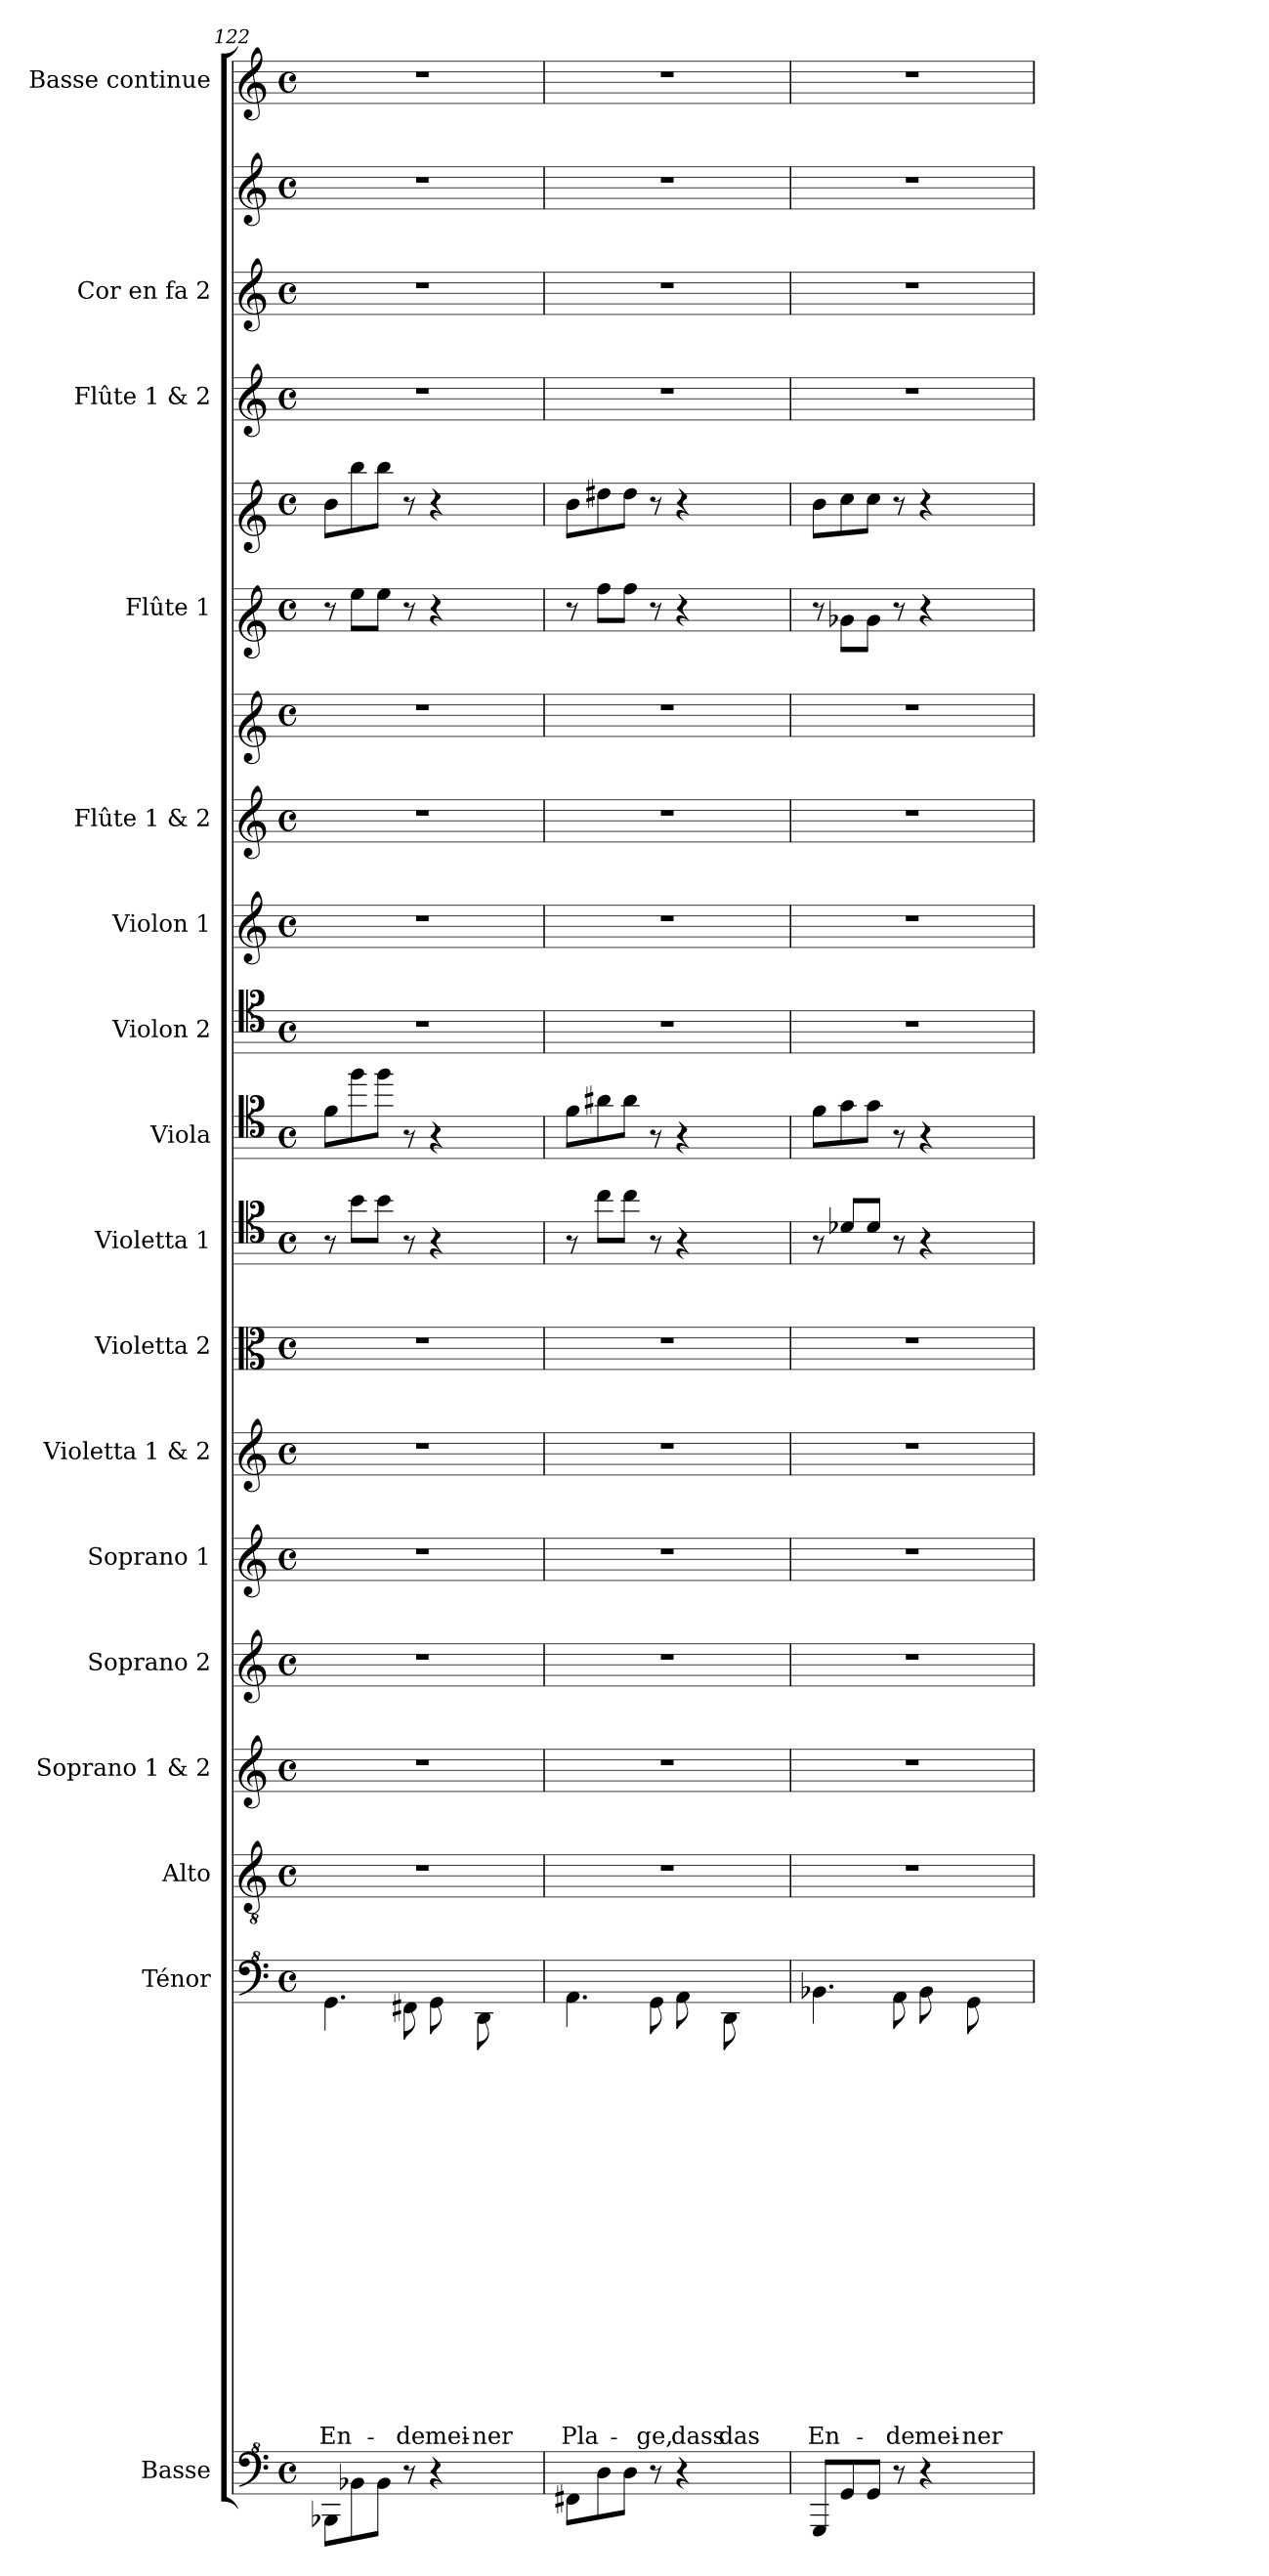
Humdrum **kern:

**kern	**kern	**text	**text	**text	**text	**text	**text	**text	**text	**text	**text	**text	**text	**text	**text	**text	**text	**text	**kern	**kern	**kern	**kern	**kern	**kern	**kern	**kern	**kern	**kern	**kern	**kern	**kern	**kern	**kern	**kern	**kern	**kern
*part17	*part16	*part16	*part16	*part16	*part16	*part16	*part16	*part16	*part16	*part16	*part16	*part16	*part16	*part16	*part16	*part16	*part16	*part16	*part15	*part14	*part13	*part12	*part11	*part10	*part9	*part8	*part7	*part6	*part5	*part5	*part4	*part4	*part3	*part2	*part2	*part1
*staff20	*staff19	*staff19	*staff19	*staff19	*staff19	*staff19	*staff19	*staff19	*staff19	*staff19	*staff19	*staff19	*staff19	*staff19	*staff19	*staff19	*staff19	*staff19	*staff18	*staff17	*staff16	*staff15	*staff14	*staff13	*staff12	*staff11	*staff10	*staff9	*staff8	*staff7	*staff6	*staff5	*staff4	*staff3	*staff2	*staff1
*I"Basse	*I"Ténor	*	*	*	*	*	*	*	*	*	*	*	*	*	*	*	*	*	*I"Alto	*I"Soprano 1 & 2	*I"Soprano 2	*I"Soprano 1	*I"Violetta 1 & 2	*I"Violetta 2	*I"Violetta 1	*I"Viola	*I"Violon 2	*I"Violon 1	*I"Flûte 1 & 2	*	*I"Flûte 1	*	*I"Flûte 1 & 2	*I"Cor en fa 2	*	*I"Basse continue
*I'Bas	*I'T	*	*	*	*	*	*	*	*	*	*	*	*	*	*	*	*	*	*I'A	*	*I'S 2	*I'S 1	*	*I'Vta 2	*I'Vta 1	*I'Vla	*I'Vln 2	*I'Vln 1	*I'Vln 1	*	*I'Fl 1	*	*	*I'Cor 2	*	*I'BC
*clefF^4	*clefF^4	*	*	*	*	*	*	*	*	*	*	*	*	*	*	*	*	*	*clefGv2	*clefG2	*clefG2	*clefG2	*clefG2	*clefC3	*clefC5	*clefC5	*clefC5	*clefG2	*clefG2	*clefG1	*clefG1	*clefG1	*clefG2	*clefG2	*clefG2	*clefG2
*ITrd7c12	*	*	*	*	*	*	*	*	*	*	*	*	*	*	*	*	*	*	*	*	*	*	*	*	*	*	*	*	*	*	*	*	*	*	*ITrd4c7	*ITrd4c7
*k[]	*k[]	*	*	*	*	*	*	*	*	*	*	*	*	*	*	*	*	*	*k[]	*k[]	*k[]	*k[]	*k[]	*k[]	*k[]	*k[]	*k[]	*k[]	*k[]	*k[]	*k[]	*k[]	*k[]	*k[]	*k[b-]	*k[b-]
*C:	*C:	*	*	*	*	*	*	*	*	*	*	*	*	*	*	*	*	*	*C:	*C:	*C:	*C:	*C:	*C:	*C:	*C:	*C:	*C:	*C:	*C:	*C:	*C:	*C:	*C:	*F:	*F:
*M4/4	*M4/4	*	*	*	*	*	*	*	*	*	*	*	*	*	*	*	*	*	*M4/4	*M4/4	*M4/4	*M4/4	*M4/4	*M4/4	*M4/4	*M4/4	*M4/4	*M4/4	*M4/4	*M4/4	*M4/4	*M4/4	*M4/4	*M4/4	*M4/4	*M4/4
*met(c)	*met(c)	*	*	*	*	*	*	*	*	*	*	*	*	*	*	*	*	*	*met(c)	*met(c)	*met(c)	*met(c)	*met(c)	*met(c)	*met(c)	*met(c)	*met(c)	*met(c)	*met(c)	*met(c)	*met(c)	*met(c)	*met(c)	*met(c)	*met(c)	*met(c)
=122	=122	=122	=122	=122	=122	=122	=122	=122	=122	=122	=122	=122	=122	=122	=122	=122	=122	=122	=122	=122	=122	=122	=122	=122	=122	=122	=122	=122	=122	=122	=122	=122	=122	=122	=122	=122
8BBB-\L	4.G\	.	.	.	.	.	.	.	.	.	.	.	.	.	.	.	.	En-	1r	1r	1r	1r	1r	1r	8r	8d\L	1r	1r	1r	1r	8r	8dd\L	1r	1r	1r	1r
8BB-\	.	.	.	.	.	.	.	.	.	.	.	.	.	.	.	.	.	.	.	.	.	.	.	.	8g\L	8dd\	.	.	.	.	8gg\L	8ddd\	.	.	.	.
8BB-\J	.	.	.	.	.	.	.	.	.	.	.	.	.	.	.	.	.	.	.	.	.	.	.	.	8g\J	8dd\J	.	.	.	.	8gg\J	8ddd\J	.	.	.	.
8r	8F#X\	.	.	.	.	.	.	.	.	.	.	.	.	.	.	.	.	-de	.	.	.	.	.	.	8r	8r	.	.	.	.	8r	8r	.	.	.	.
4r	8G\	.	.	.	.	.	.	.	.	.	.	.	.	.	.	.	.	mei-	.	.	.	.	.	.	4r	4r	.	.	.	.	4r	4r	.	.	.	.
.	8D\	.	.	.	.	.	.	.	.	.	.	.	.	.	.	.	.	-ner	.	.	.	.	.	.	.	.	.	.	.	.	.	.	.	.	.	.
4ryy	4ryy	.	.	.	.	.	.	.	.	.	.	.	.	.	.	.	.	.	.	.	.	.	.	.	4ryy	4ryy	.	.	.	.	4ryy	4ryy	.	.	.	.
=123	=123	=123	=123	=123	=123	=123	=123	=123	=123	=123	=123	=123	=123	=123	=123	=123	=123	=123	=123	=123	=123	=123	=123	=123	=123	=123	=123	=123	=123	=123	=123	=123	=123	=123	=123	=123
8FF#X\L	4.A\	.	.	.	.	.	.	.	.	.	.	.	.	.	.	.	.	Pla-	1r	1r	1r	1r	1r	1r	8r	8d\L	1r	1r	1r	1r	8r	8dd\L	1r	1r	1r	1r
8D\	.	.	.	.	.	.	.	.	.	.	.	.	.	.	.	.	.	.	.	.	.	.	.	.	8a\L	8f#X\	.	.	.	.	8aa\L	8ff#X\	.	.	.	.
8D\J	.	.	.	.	.	.	.	.	.	.	.	.	.	.	.	.	.	.	.	.	.	.	.	.	8a\J	8f#\J	.	.	.	.	8aa\J	8ff#\J	.	.	.	.
8r	8G\	.	.	.	.	.	.	.	.	.	.	.	.	.	.	.	.	-ge,	.	.	.	.	.	.	8r	8r	.	.	.	.	8r	8r	.	.	.	.
4r	8A\	.	.	.	.	.	.	.	.	.	.	.	.	.	.	.	.	dass	.	.	.	.	.	.	4r	4r	.	.	.	.	4r	4r	.	.	.	.
.	8D\	.	.	.	.	.	.	.	.	.	.	.	.	.	.	.	.	das	.	.	.	.	.	.	.	.	.	.	.	.	.	.	.	.	.	.
4ryy	4ryy	.	.	.	.	.	.	.	.	.	.	.	.	.	.	.	.	.	.	.	.	.	.	.	4ryy	4ryy	.	.	.	.	4ryy	4ryy	.	.	.	.
=124	=124	=124	=124	=124	=124	=124	=124	=124	=124	=124	=124	=124	=124	=124	=124	=124	=124	=124	=124	=124	=124	=124	=124	=124	=124	=124	=124	=124	=124	=124	=124	=124	=124	=124	=124	=124
8GGG/L	4.B-\	.	.	.	.	.	.	.	.	.	.	.	.	.	.	.	.	En-	1r	1r	1r	1r	1r	1r	8r	8d\L	1r	1r	1r	1r	8r	8dd\L	1r	1r	1r	1r
8GG/	.	.	.	.	.	.	.	.	.	.	.	.	.	.	.	.	.	.	.	.	.	.	.	.	8B-/L	8e\	.	.	.	.	8b-\L	8ee\	.	.	.	.
8GG/J	.	.	.	.	.	.	.	.	.	.	.	.	.	.	.	.	.	.	.	.	.	.	.	.	8B-/J	8e\J	.	.	.	.	8b-\J	8ee\J	.	.	.	.
8r	8A\	.	.	.	.	.	.	.	.	.	.	.	.	.	.	.	.	-de	.	.	.	.	.	.	8r	8r	.	.	.	.	8r	8r	.	.	.	.
4r	8B-\	.	.	.	.	.	.	.	.	.	.	.	.	.	.	.	.	mei-	.	.	.	.	.	.	4r	4r	.	.	.	.	4r	4r	.	.	.	.
.	8G\	.	.	.	.	.	.	.	.	.	.	.	.	.	.	.	.	-ner	.	.	.	.	.	.	.	.	.	.	.	.	.	.	.	.	.	.
4ryy	4ryy	.	.	.	.	.	.	.	.	.	.	.	.	.	.	.	.	.	.	.	.	.	.	.	4ryy	4ryy	.	.	.	.	4ryy	4ryy	.	.	.	.
=	=	=	=	=	=	=	=	=	=	=	=	=	=	=	=	=	=	=	=	=	=	=	=	=	=	=	=	=	=	=	=	=	=	=	=	=
*-	*-	*-	*-	*-	*-	*-	*-	*-	*-	*-	*-	*-	*-	*-	*-	*-	*-	*-	*-	*-	*-	*-	*-	*-	*-	*-	*-	*-	*-	*-	*-	*-	*-	*-	*-	*-
